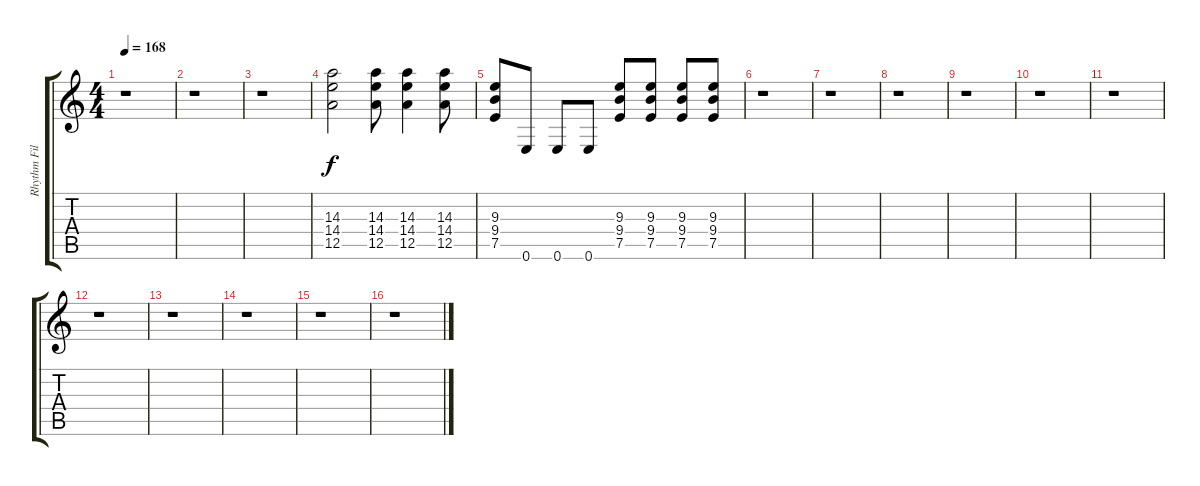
\track ("Rhythm Fill Gtr." "Rhythm Fil") {instrument distortionguitar}
\staff {score tabs}
\tuning (E4 B3 G3 D3 A2 E2) {hide}
\ts (4 4)
\tempo 168
\clef g2
\ks c
r.1{dy f} |
r.1 |
r.1 |
(14.3 14.4 12.5).2 (14.3 14.4 12.5).8 (14.3 14.4 12.5).4 (14.3 14.4 12.5).8 |
(9.3 9.4 7.5).8 0.6.8 0.6.8 0.6.8 (9.3 9.4 7.5).8 (9.3 9.4 7.5).8 (9.3 9.4 7.5).8 (9.3 9.4 7.5).8 |
r.1 |
r.1 |
r.1 |
r.1 |
r.1 |
r.1 |
r.1 |
r.1 |
r.1 |
r.1 |
r.1
